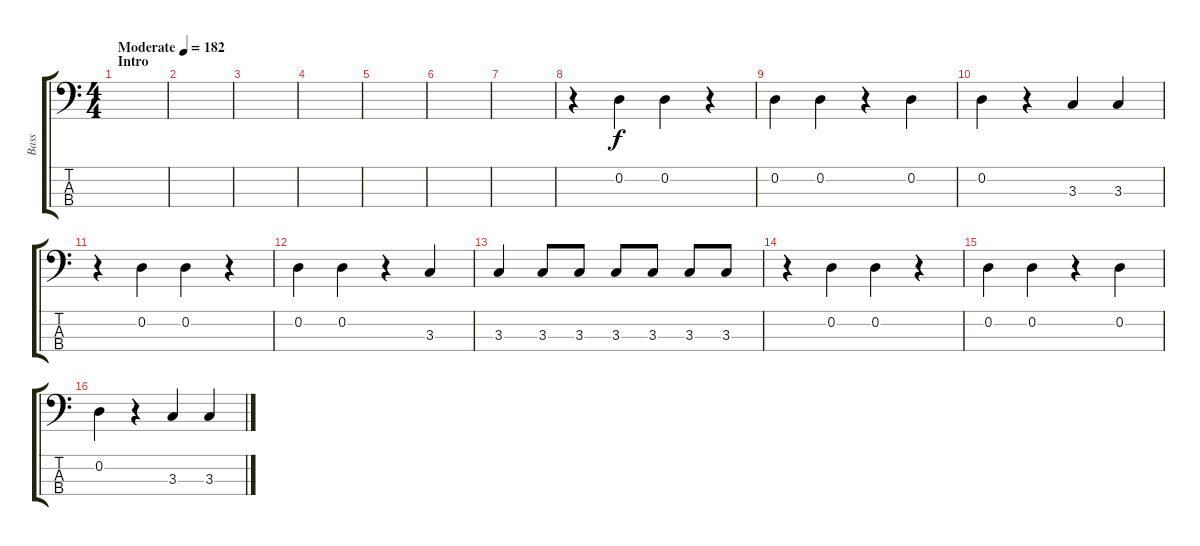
\track ("Bass" "Bass") {instrument electricbassfinger}
\staff {score tabs}
\tuning (G2 D2 A1 E1) {hide}
\ts (4 4)
\section ("" "Intro")
\tempo (182 "Moderate")
\clef f4
\ks c
|
|
|
|
|
|
|
r.4 0.2.4 0.2.4 r.4 |
0.2.4 0.2.4 r.4 0.2.4 |
0.2.4 r.4 3.3.4 3.3.4 |
r.4 0.2.4 0.2.4 r.4 |
0.2.4 0.2.4 r.4 3.3.4 |
3.3.4 3.3.8 3.3.8 3.3.8 3.3.8 3.3.8 3.3.8 |
r.4 0.2.4 0.2.4 r.4 |
0.2.4 0.2.4 r.4 0.2.4 |
0.2.4 r.4 3.3.4 3.3.4
